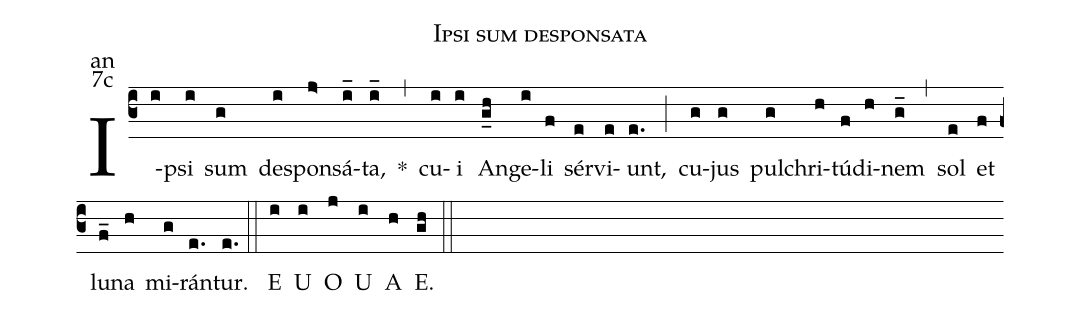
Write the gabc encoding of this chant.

name:Ipsi sum desponsata;
office-part:an;
mode:7c;
%%
(c3) I(i)psi(i) sum(g) des(i)pon(j>)sá(i_)ta,(i_)
<sp>*</sp>(,)
cu(i)i(i) An(g_h)ge(i)li(f) sér(e)vi(e)unt,(e.) (;)
cu(g)jus(g) pul(g)chri(h)tú(f)di(h)nem(g_) (,)
sol(e) et(f) lu(f_)na(h) mi(g)rán(e.)tur.(e.) (::)
<eu>  E(i) U(i) O(j) U(i) A(h) E.(gh) </eu> (::)
